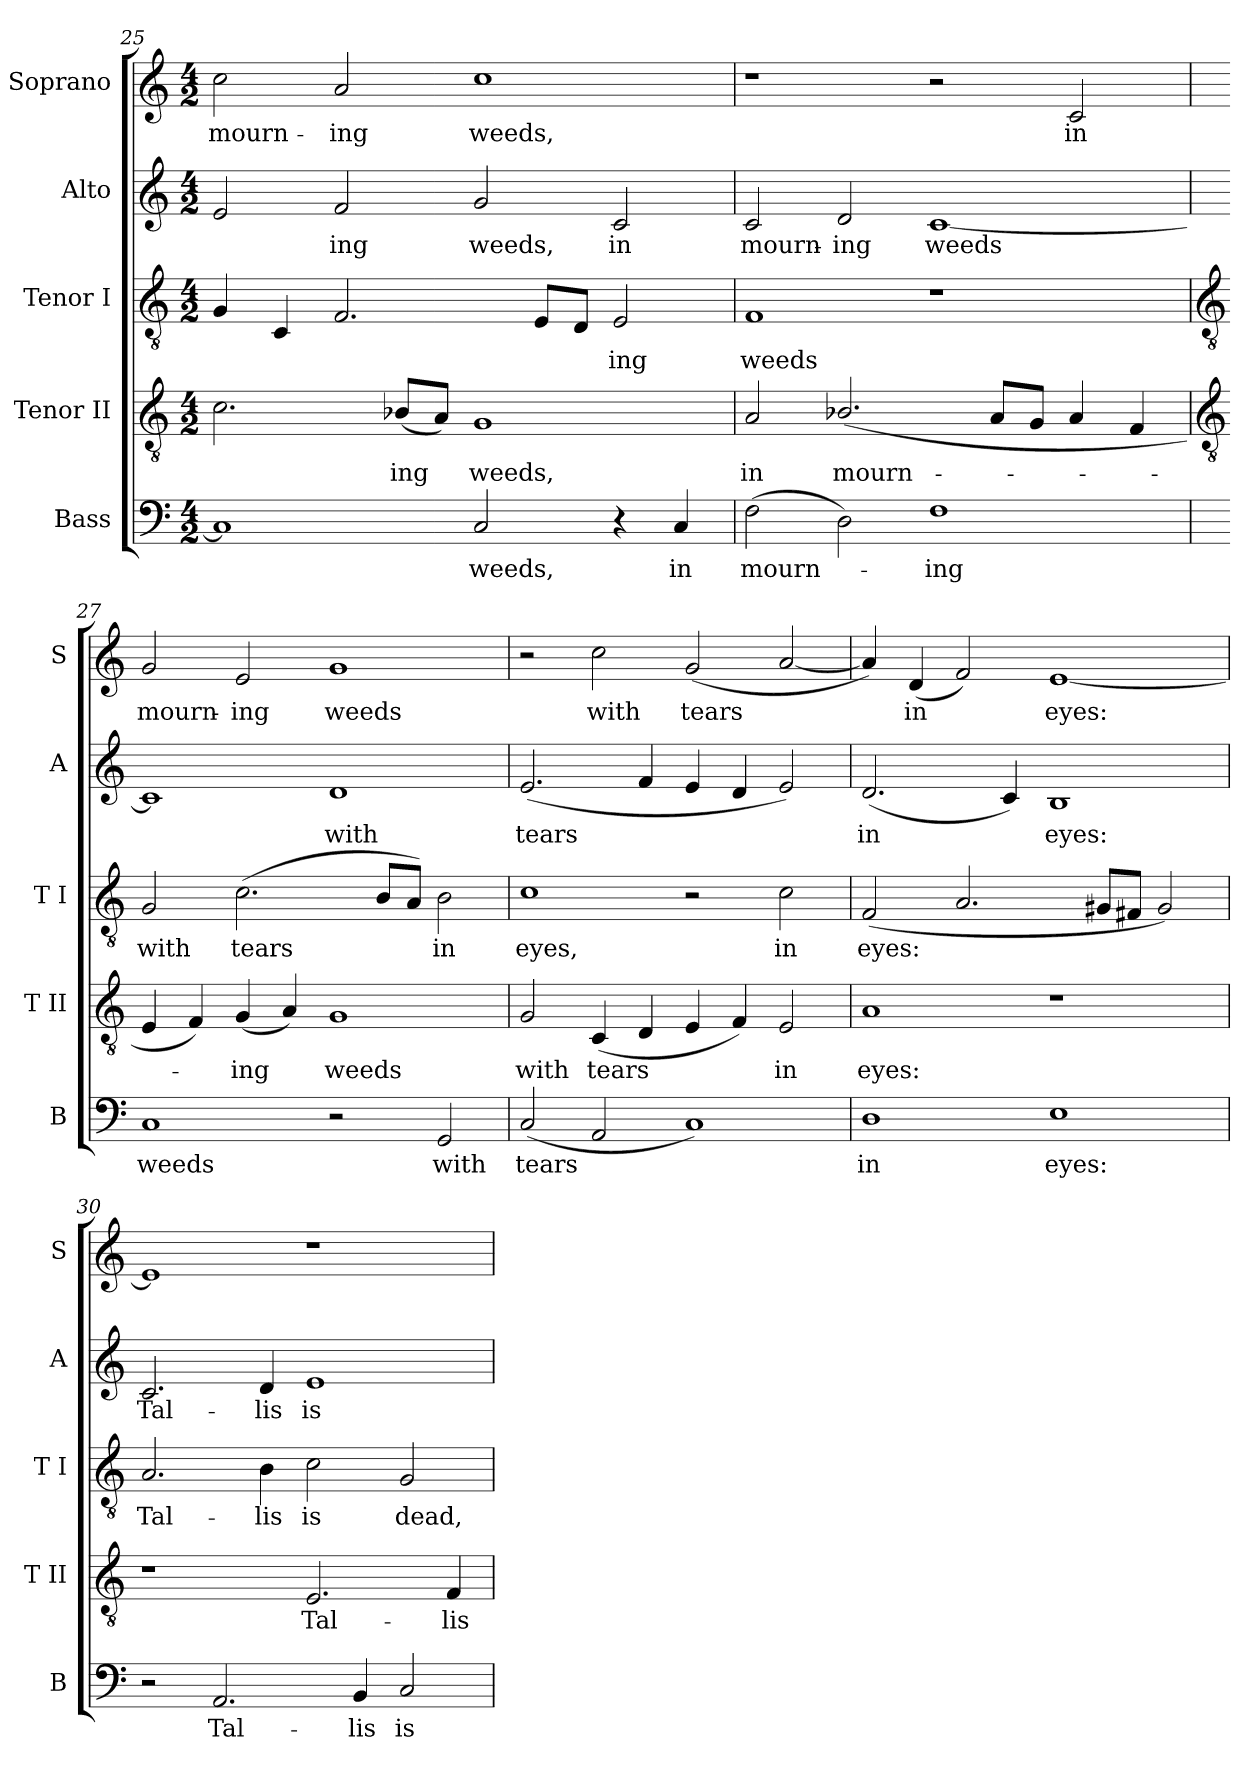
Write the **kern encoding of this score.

**kern	**text	**kern	**text	**kern	**text	**kern	**text	**kern	**text
*part5	*part5	*part4	*part4	*part3	*part3	*part2	*part2	*part1	*part1
*staff5	*staff5	*staff4	*staff4	*staff3	*staff3	*staff2	*staff2	*staff1	*staff1
*I"Bass	*	*I"Tenor II	*	*I"Tenor I	*	*I"Alto	*	*I"Soprano	*
*I'B	*	*I'T II	*	*I'T I	*	*I'A	*	*I'S	*
*clefF4	*	*clefGv2	*	*clefGv2	*	*clefG2	*	*clefG2	*
*k[]	*	*k[]	*	*k[]	*	*k[]	*	*k[]	*
*C:	*	*C:	*	*C:	*	*C:	*	*C:	*
*M4/2	*	*M4/2	*	*M4/2	*	*M4/2	*	*M4/2	*
=25	=25	=25	=25	=25	=25	=25	=25	=25	=25
!	!	!	!	!	!	!	!	!	!LO:LY:b
1C]	.	2.c	.	4G	.	2e	.	2cc	mourn-
.	.	.	.	4C	.	.	.	.	.
!	!	!	!	!	!	!	!LO:LY:b	!	!LO:LY:b
.	.	.	.	2.F	.	2f	ing	2a	-ing
!	!	!	!LO:LY:b	!	!	!	!	!	!
.	.	(<8B-XL	ing	.	.	.	.	.	.
.	.	8AJ)	.	.	.	.	.	.	.
!	!LO:LY:b	!	!LO:LY:b	!	!	!	!LO:LY:b	!	!LO:LY:b
2C	weeds,	1G	weeds,	.	.	2g	weeds,	1cc	weeds,
.	.	.	.	8EL	.	.	.	.	.
.	.	.	.	8DJ	.	.	.	.	.
!	!	!	!	!	!LO:LY:b	!	!LO:LY:b	!	!
4r	.	.	.	2E	ing	2c	in	.	.
!	!LO:LY:b	!	!	!	!	!	!	!	!
4C	in	.	.	.	.	.	.	.	.
=26	=26	=26	=26	=26	=26	=26	=26	=26	=26
!	!LO:LY:b	!	!LO:LY:b	!	!LO:LY:b	!	!LO:LY:b	!	!
(>2F	mourn-	2A	in	1F	weeds	2c	mourn-	1r	.
!	!	!	!LO:LY:b	!	!	!	!LO:LY:b	!	!
2D)	.	(<2.B-X/	mourn-	.	.	2d	-ing	.	.
!	!LO:LY:b	!	!	!	!	!	!LO:LY:b	!	!
1F	ing	.	.	1r	.	[1c	weeds	2r	.
.	.	8AL	.	.	.	.	.	.	.
.	.	8GJ	.	.	.	.	.	.	.
!	!	!	!	!	!	!	!	!	!LO:LY:b
.	.	4A	.	.	.	.	.	2c	in
.	.	4F	.	.	.	.	.	.	.
!!LO:LB:g=z
=27	=27	=27	=27	=27	=27	=27	=27	=27	=27
*	*	*clefGv2	*	*clefGv2	*	*	*	*	*
!	!LO:LY:b	!	!	!	!LO:LY:b	!	!	!	!LO:LY:b
1C	weeds	4E	.	2G	with	1c]	.	2g	mourn-
.	.	4F)	.	.	.	.	.	.	.
!	!	!	!LO:LY:b	!	!LO:LY:b	!	!	!	!LO:LY:b
.	.	(<4G	ing	(<2.c	tears	.	.	2e	-ing
.	.	4A)	.	.	.	.	.	.	.
!	!	!	!LO:LY:b	!	!	!	!LO:LY:b	!	!LO:LY:b
2r	.	1G	weeds	.	.	1d	with	1g	weeds
.	.	.	.	8BL	.	.	.	.	.
.	.	.	.	8AJ)	.	.	.	.	.
!	!LO:LY:b	!	!	!	!LO:LY:b	!	!	!	!
2GG	with	.	.	2B	in	.	.	.	.
=28	=28	=28	=28	=28	=28	=28	=28	=28	=28
!	!LO:LY:b	!	!LO:LY:b	!	!LO:LY:b	!	!LO:LY:b	!	!
(<2C	tears	2G	with	1c	eyes,	(<2.e	tears	2r	.
!	!	!	!LO:LY:b	!	!	!	!	!	!LO:LY:b
2AA	.	(<4C	tears	.	.	.	.	2cc	with
.	.	4D	.	.	.	4f	.	.	.
!	!	!	!	!	!	!	!	!	!LO:LY:b
1C)	.	4E	.	2r	.	4e	.	(<2g	tears
.	.	4F)	.	.	.	4d	.	.	.
!	!	!	!LO:LY:b	!	!LO:LY:b	!	!	!	!
.	.	2E	in	2c	in	2e)	.	[2a	.
=29	=29	=29	=29	=29	=29	=29	=29	=29	=29
!	!LO:LY:b	!	!LO:LY:b	!	!LO:LY:b	!	!LO:LY:b	!	!
1D	in	1A	eyes:	(<2F	eyes:	(<2.d	in	4a])	.
!	!	!	!	!	!	!	!	!	!LO:LY:b
.	.	.	.	.	.	.	.	(<4d	in
.	.	.	.	2.A	.	.	.	2f)	.
.	.	.	.	.	.	4c)	.	.	.
!	!LO:LY:b	!	!	!	!	!	!LO:LY:b	!	!LO:LY:b
1E	eyes:	1r	.	.	.	1B	eyes:	[1e	eyes:
.	.	.	.	8G#XL	.	.	.	.	.
.	.	.	.	8F#XJ	.	.	.	.	.
.	.	.	.	2G#)	.	.	.	.	.
=30	=30	=30	=30	=30	=30	=30	=30	=30	=30
!	!	!	!	!	!LO:LY:b	!	!LO:LY:b	!	!
2r	.	1r	.	2.A	Tal-	2.c	Tal-	1e]	.
!	!LO:LY:b	!	!	!	!	!	!	!	!
2.AA	Tal-	.	.	.	.	.	.	.	.
!	!	!	!	!	!LO:LY:b	!	!LO:LY:b	!	!
.	.	.	.	4B	-lis	4d	-lis	.	.
!	!	!	!LO:LY:b	!	!LO:LY:b	!	!LO:LY:b	!	!
.	.	2.E	Tal-	2c	is	1e	is	1r	.
!	!LO:LY:b	!	!	!	!	!	!	!	!
4BB	-lis	.	.	.	.	.	.	.	.
!	!LO:LY:b	!	!	!	!LO:LY:b	!	!	!	!
2C	is	.	.	2G	dead,	.	.	.	.
!	!	!	!LO:LY:b	!	!	!	!	!	!
.	.	4F	-lis	.	.	.	.	.	.
=	=	=	=	=	=	=	=	=	=
*-	*-	*-	*-	*-	*-	*-	*-	*-	*-
